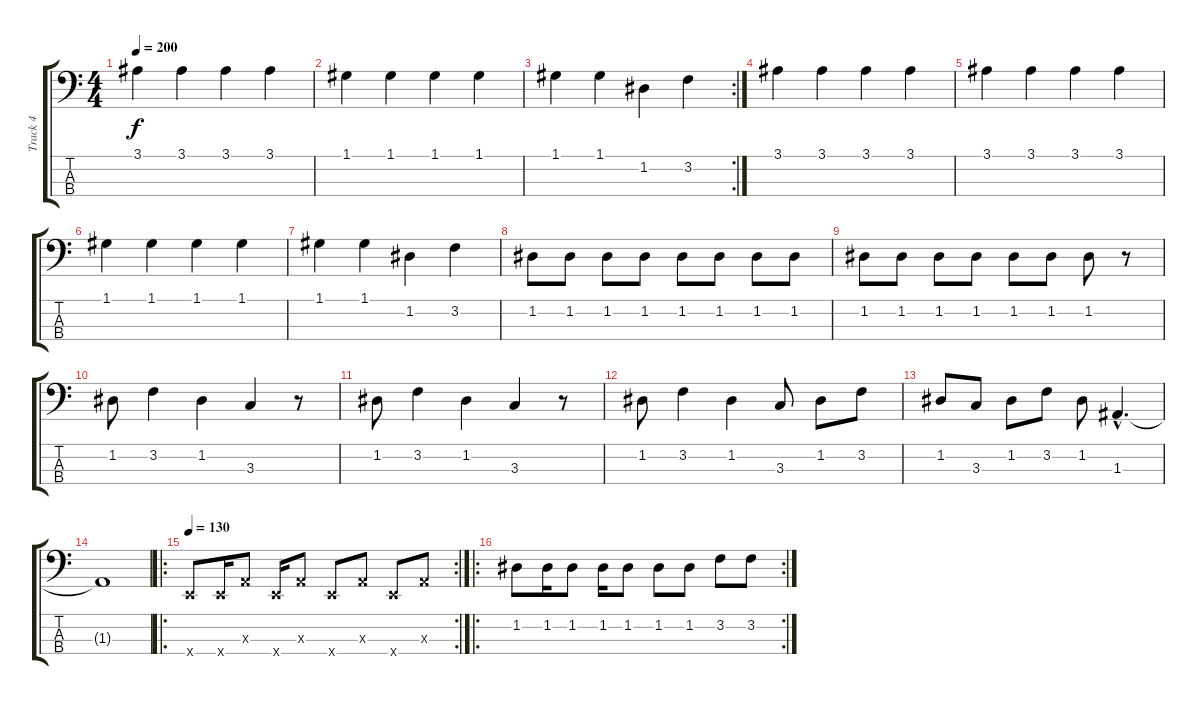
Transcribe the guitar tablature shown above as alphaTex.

\track ("Track 4" "Track 4") {instrument electricbassfinger}
\staff {score tabs}
\tuning (G2 D2 A1 E1) {hide}
\ts (4 4)
\tempo 200
\clef f4
\ks c
3.1.4{dy f} 3.1.4 3.1.4 3.1.4 |
1.1.4 1.1.4 1.1.4 1.1.4 |
\rc 2
1.1.4 1.1.4 1.2.4 3.2.4 |
3.1.4 3.1.4 3.1.4 3.1.4 |
3.1.4 3.1.4 3.1.4 3.1.4 |
1.1.4 1.1.4 1.1.4 1.1.4 |
1.1.4 1.1.4 1.2.4 3.2.4 |
1.2.8 1.2.8 1.2.8 1.2.8 1.2.8 1.2.8 1.2.8 1.2.8 |
1.2.8 1.2.8 1.2.8 1.2.8 1.2.8 1.2.8 1.2.8 r.8 |
1.2.8 3.2.4 1.2.4 3.3.4 r.8 |
1.2.8 3.2.4 1.2.4 3.3.4 r.8 |
1.2.8 3.2.4 1.2.4 3.3.8 1.2.8 3.2.8 |
1.2.8 3.3.8 1.2.8 3.2.8 1.2.8 1.3{hac}.4{d} |
1.3{t}.1 |
\ro
\rc 2
\tempo 130
0.4{x}.8 0.4{x}.16 0.3{x}.8 0.4{x}.16 0.3{x}.8 0.4{x}.8 0.3{x}.8 0.4{x}.8 0.3{x}.8 |
\ro
\rc 2
1.2.8 1.2.16 1.2.8 1.2.16 1.2.8 1.2.8 1.2.8 3.2.8 3.2.8
